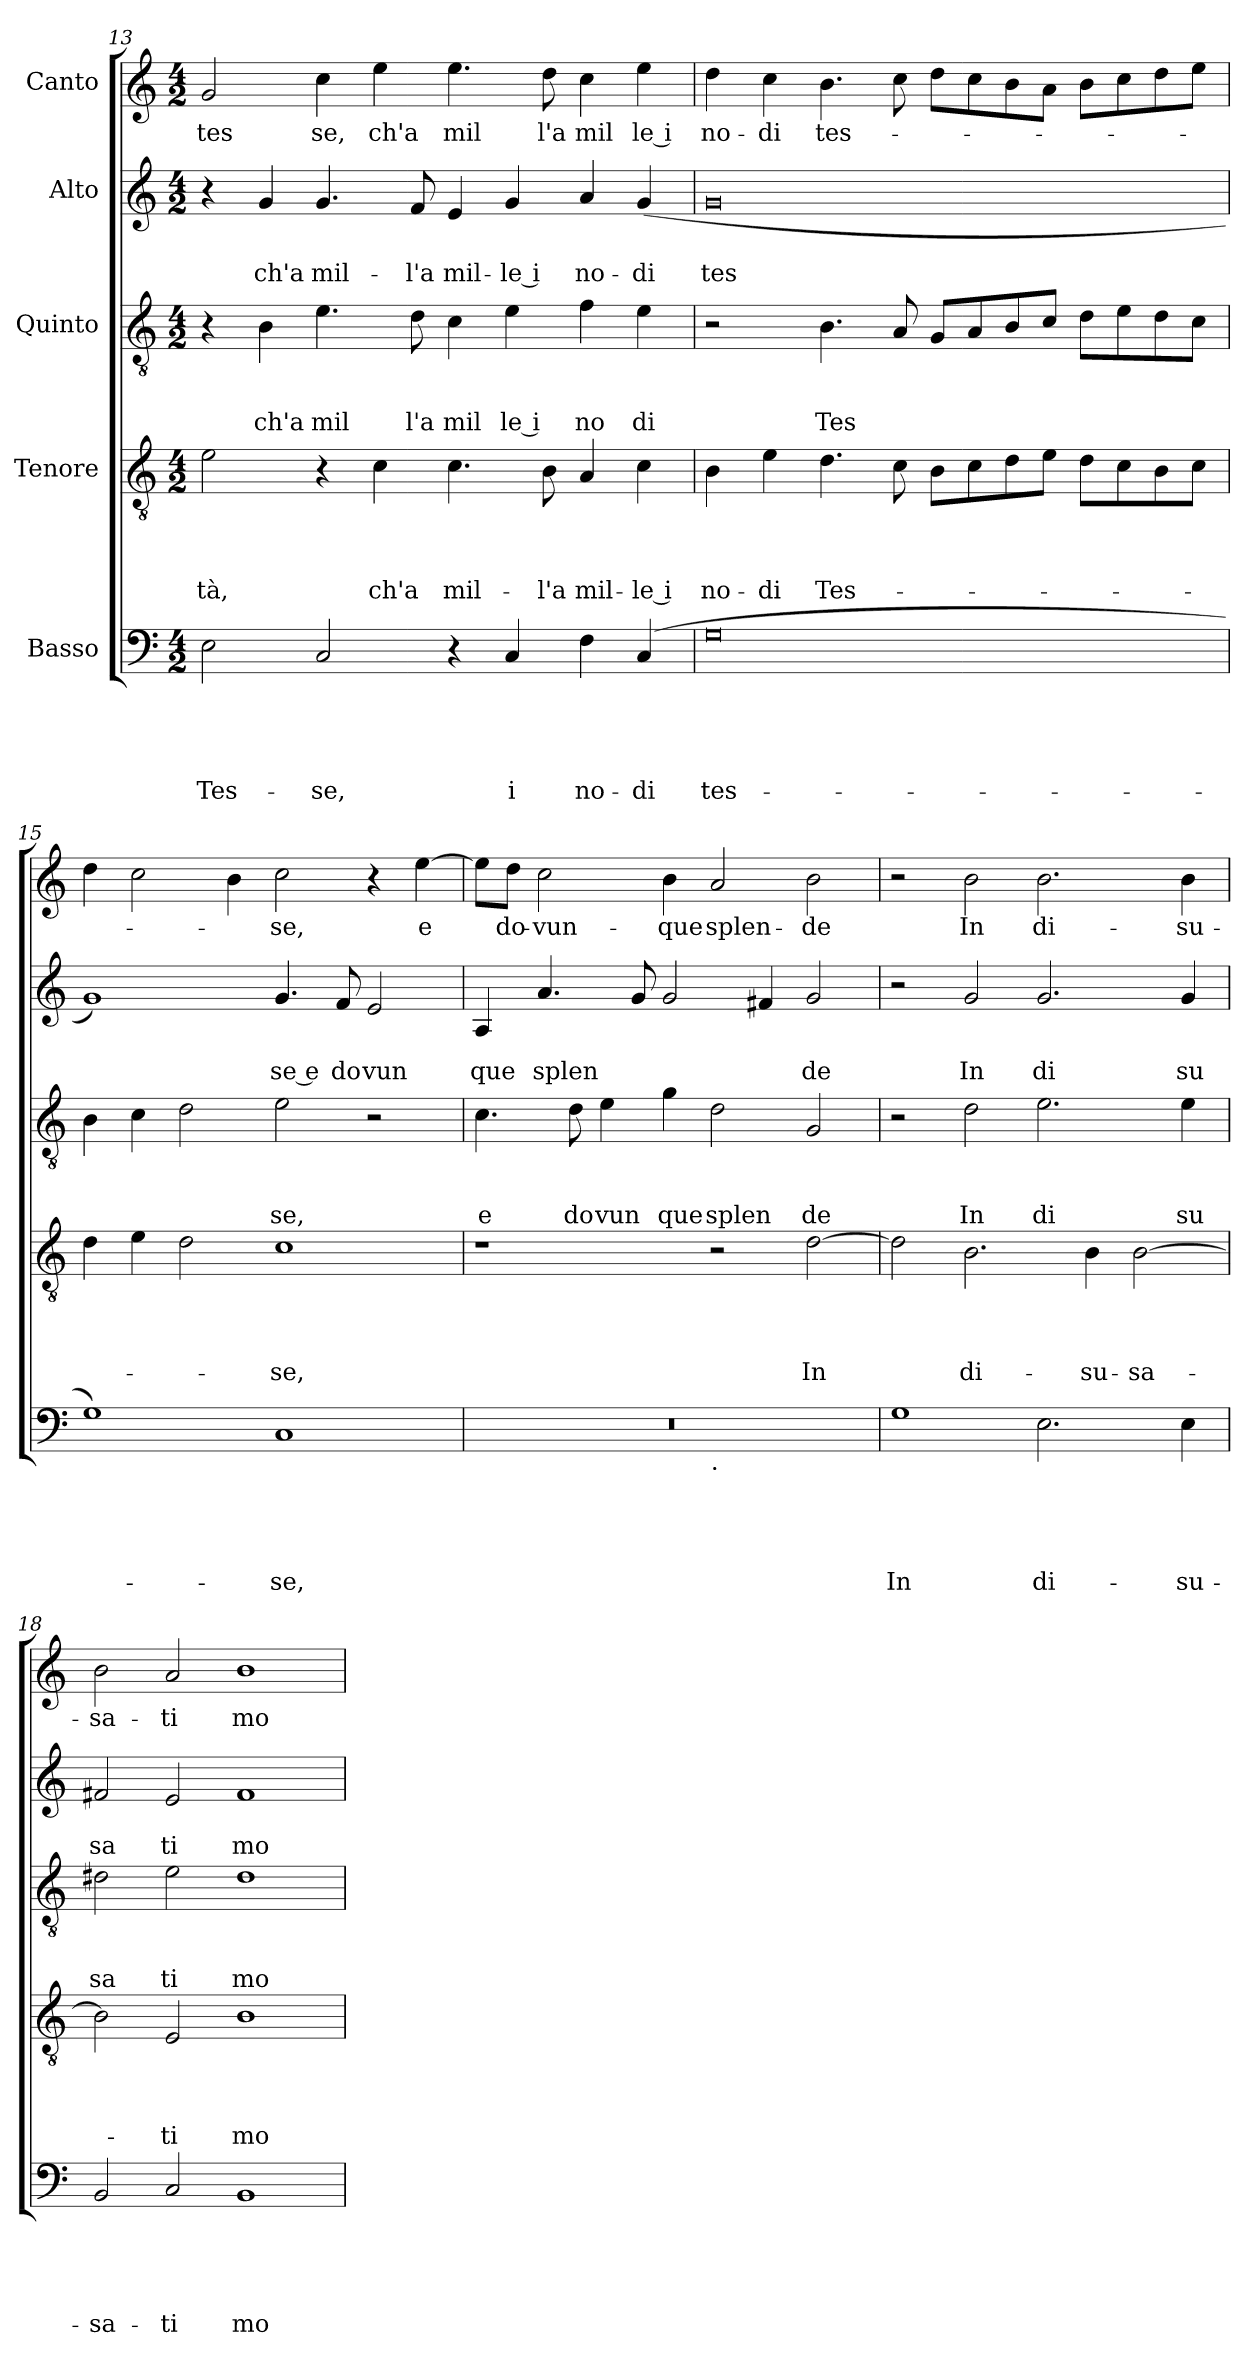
**kern	**text	**text	**text	**text	**text	**kern	**text	**text	**text	**text	**kern	**text	**text	**text	**kern	**text	**text	**kern	**text
*part5	*part5	*part5	*part5	*part5	*part5	*part4	*part4	*part4	*part4	*part4	*part3	*part3	*part3	*part3	*part2	*part2	*part2	*part1	*part1
*staff5	*staff5	*staff5	*staff5	*staff5	*staff5	*staff4	*staff4	*staff4	*staff4	*staff4	*staff3	*staff3	*staff3	*staff3	*staff2	*staff2	*staff2	*staff1	*staff1
*I"Basso	*	*	*	*	*	*I"Tenore	*	*	*	*	*I"Quinto	*	*	*	*I"Alto	*	*	*I"Canto	*
*clefF4	*	*	*	*	*	*clefGv2	*	*	*	*	*clefGv2	*	*	*	*clefG2	*	*	*clefG2	*
*k[]	*	*	*	*	*	*k[]	*	*	*	*	*k[]	*	*	*	*k[]	*	*	*k[]	*
*C:	*	*	*	*	*	*C:	*	*	*	*	*C:	*	*	*	*C:	*	*	*C:	*
*M4/2	*	*	*	*	*	*M4/2	*	*	*	*	*M4/2	*	*	*	*M4/2	*	*	*M4/2	*
=13	=13	=13	=13	=13	=13	=13	=13	=13	=13	=13	=13	=13	=13	=13	=13	=13	=13	=13	=13
!	!	!	!	!	!LO:LY:b	!	!	!	!	!LO:LY:b	!	!	!	!	!	!	!	!	!LO:LY:b
2E\	.	.	.	.	Tes-	2e\	.	.	.	-tà,	4r	.	.	.	4r	.	.	2g/	tes
!	!	!	!	!	!	!	!	!	!	!	!	!	!	!LO:LY:b	!	!	!LO:LY:b	!	!
.	.	.	.	.	.	.	.	.	.	.	4B\	.	.	ch'a	4g/	.	ch'a	.	.
!	!	!	!	!	!LO:LY:b	!	!	!	!	!	!	!	!	!LO:LY:b	!	!	!LO:LY:b	!	!LO:LY:b
2C/	.	.	.	.	-se,	4r	.	.	.	.	4.e\	.	.	mil	4.g/	.	mil-	4cc\	se,
!	!	!	!	!	!	!	!	!	!	!LO:LY:b	!	!	!	!	!	!	!	!	!LO:LY:b
.	.	.	.	.	.	4c\	.	.	.	ch'a	.	.	.	.	.	.	.	4ee\	ch'a
!	!	!	!	!	!	!	!	!	!	!	!	!	!	!LO:LY:b	!	!	!LO:LY:b	!	!
.	.	.	.	.	.	.	.	.	.	.	8d\	.	.	l'a	8f/	.	-l'a	.	.
!	!	!	!	!	!	!	!	!	!	!LO:LY:b	!	!	!	!LO:LY:b	!	!	!LO:LY:b	!	!LO:LY:b
4r	.	.	.	.	.	4.c\	.	.	.	mil-	4c\	.	.	mil	4e/	.	mil-	4.ee\	mil
!	!	!	!	!	!LO:LY:b	!	!	!	!	!	!	!	!	!LO:LY:b:rj	!	!	!LO:LY:b:rj	!	!
4C/	.	.	.	.	i	.	.	.	.	.	4e\	.	.	le i	4g/	.	-le i	.	.
!	!	!	!	!	!	!	!	!	!	!LO:LY:b	!	!	!	!	!	!	!	!	!LO:LY:b
.	.	.	.	.	.	8B\	.	.	.	-l'a	.	.	.	.	.	.	.	8dd\	l'a
!	!	!	!	!	!LO:LY:b	!	!	!	!	!LO:LY:b	!	!	!	!LO:LY:b	!	!	!LO:LY:b	!	!LO:LY:b
4F\	.	.	.	.	no-	4A/	.	.	.	mil-	4f\	.	.	no	4a/	.	no-	4cc\	mil
!	!	!	!	!	!LO:LY:b	!	!	!	!	!LO:LY:b:rj	!	!	!	!LO:LY:b	!	!	!LO:LY:b	!	!LO:LY:b:rj
(4C/	.	.	.	.	-di	4c\	.	.	.	-le i	4e\	.	.	di	(4g/	.	-di	4ee\	le i
!!LO:PB:g=z
=14	=14	=14	=14	=14	=14	=14	=14	=14	=14	=14	=14	=14	=14	=14	=14	=14	=14	=14	=14
!	!	!	!	!	!LO:LY:b	!	!	!	!	!LO:LY:b	!	!	!	!	!	!	!LO:LY:b	!	!LO:LY:b
0G	.	.	.	.	tes-	4B\	.	.	.	no-	2r	.	.	.	0g	.	tes	4dd\	no-
!	!	!	!	!	!	!	!	!	!	!LO:LY:b	!	!	!	!	!	!	!	!	!LO:LY:b
.	.	.	.	.	.	4e\	.	.	.	-di	.	.	.	.	.	.	.	4cc\	-di
!	!	!	!	!	!	!	!	!	!	!LO:LY:b	!	!	!	!LO:LY:b	!	!	!	!	!LO:LY:b
.	.	.	.	.	.	4.d\	.	.	.	Tes-	4.B\	.	.	Tes	.	.	.	4.b\	tes-
.	.	.	.	.	.	8c\	.	.	.	.	8A/	.	.	.	.	.	.	8cc\	.
.	.	.	.	.	.	8B\L	.	.	.	.	8G/L	.	.	.	.	.	.	8dd\L	.
.	.	.	.	.	.	8c\	.	.	.	.	8A/	.	.	.	.	.	.	8cc\	.
.	.	.	.	.	.	8d\	.	.	.	.	8B/	.	.	.	.	.	.	8b\	.
.	.	.	.	.	.	8e\J	.	.	.	.	8c/J	.	.	.	.	.	.	8a\J	.
.	.	.	.	.	.	8d\L	.	.	.	.	8d\L	.	.	.	.	.	.	8b\L	.
.	.	.	.	.	.	8c\	.	.	.	.	8e\	.	.	.	.	.	.	8cc\	.
.	.	.	.	.	.	8B\	.	.	.	.	8d\	.	.	.	.	.	.	8dd\	.
.	.	.	.	.	.	8c\J	.	.	.	.	8c\J	.	.	.	.	.	.	8ee\J	.
=15	=15	=15	=15	=15	=15	=15	=15	=15	=15	=15	=15	=15	=15	=15	=15	=15	=15	=15	=15
1G)	.	.	.	.	.	4d\	.	.	.	.	4B\	.	.	.	1g)	.	.	4dd\	.
.	.	.	.	.	.	4e\	.	.	.	.	4c\	.	.	.	.	.	.	2cc\	.
.	.	.	.	.	.	2d\	.	.	.	.	2d\	.	.	.	.	.	.	.	.
.	.	.	.	.	.	.	.	.	.	.	.	.	.	.	.	.	.	4b\	.
!	!	!	!	!	!LO:LY:b	!	!	!	!	!LO:LY:b	!	!	!	!LO:LY:b	!	!	!LO:LY:b:rj	!	!LO:LY:b
1C	.	.	.	.	-se,	1c	.	.	.	-se,	2e\	.	.	se,	4.g/	.	se e	2cc\	-se,
!	!	!	!	!	!	!	!	!	!	!	!	!	!	!	!	!	!LO:LY:b	!	!
.	.	.	.	.	.	.	.	.	.	.	.	.	.	.	8f/	.	do	.	.
!	!	!	!	!	!	!	!	!	!	!	!	!	!	!	!	!	!LO:LY:b	!	!
.	.	.	.	.	.	.	.	.	.	.	2r	.	.	.	2e/	.	vun	4r	.
!	!	!	!	!	!	!	!	!	!	!	!	!	!	!	!	!	!	!	!LO:LY:b
.	.	.	.	.	.	.	.	.	.	.	.	.	.	.	.	.	.	[>4ee\	e
=16	=16	=16	=16	=16	=16	=16	=16	=16	=16	=16	=16	=16	=16	=16	=16	=16	=16	=16	=16
!	!	!	!	!	!	!	!	!	!	!	!	!	!	!LO:LY:b	!	!	!LO:LY:b	!	!
*^	*	*	*	*	*	*	*	*	*	*	*	*	*	*	*	*	*	*	*
0r	1ryy	.	.	.	.	.	1r	.	.	.	.	4.c\	.	.	e	4A/	.	que	8ee\L]	.
!	!	!	!	!	!	!	!	!	!	!	!	!	!	!	!	!	!	!	!	!LO:LY:b
.	.	.	.	.	.	.	.	.	.	.	.	.	.	.	.	.	.	.	8dd\J	do-
!	!	!	!	!	!	!	!	!	!	!	!	!	!	!	!	!	!	!LO:LY:b	!	!LO:LY:b
.	.	.	.	.	.	.	.	.	.	.	.	.	.	.	.	4.a/	.	splen	2cc\	-vun-
!	!	!	!	!	!	!	!	!	!	!	!	!	!	!	!LO:LY:b	!	!	!	!	!
.	.	.	.	.	.	.	.	.	.	.	.	8d\	.	.	do	.	.	.	.	.
!	!	!	!	!	!	!	!	!	!	!	!	!	!	!	!LO:LY:b	!	!	!	!	!
.	.	.	.	.	.	.	.	.	.	.	.	4e\	.	.	vun	.	.	.	.	.
.	.	.	.	.	.	.	.	.	.	.	.	.	.	.	.	8g/	.	.	.	.
!	!	!	!	!	!	!	!	!	!	!	!	!	!	!	!LO:LY:b	!	!	!	!	!LO:LY:b
.	.	.	.	.	.	.	.	.	.	.	.	4g\	.	.	que	2g/	.	.	4b\	-que
!	!LO:TX:b:t=.	!	!	!	!	!	!	!	!	!	!	!	!	!	!	!	!	!	!	!
!	!	!	!	!	!	!	!	!	!	!	!	!	!	!	!LO:LY:b	!	!	!	!	!LO:LY:b
.	1ryy	.	.	.	.	.	2r	.	.	.	.	2d\	.	.	splen	.	.	.	2a/	splen-
.	.	.	.	.	.	.	.	.	.	.	.	.	.	.	.	4f#X/	.	.	.	.
!	!	!	!	!	!	!	!	!	!	!	!LO:LY:b	!	!	!	!LO:LY:b	!	!	!LO:LY:b	!	!LO:LY:b
.	.	.	.	.	.	.	[>2d\	.	.	.	In	2G/	.	.	de	2g/	.	de	2b\	-de
=17	=17	=17	=17	=17	=17	=17	=17	=17	=17	=17	=17	=17	=17	=17	=17	=17	=17	=17	=17	=17
!	!	!	!	!	!	!LO:LY:b	!	!	!	!	!	!	!	!	!	!	!	!	!	!
*v	*v	*	*	*	*	*	*	*	*	*	*	*	*	*	*	*	*	*	*	*
1G	.	.	.	.	In	2d\]	.	.	.	.	2r	.	.	.	2r	.	.	2r	.
!	!	!	!	!	!	!	!	!	!	!LO:LY:b	!	!	!	!LO:LY:b	!	!	!LO:LY:b	!	!LO:LY:b
.	.	.	.	.	.	2.B\	.	.	.	di-	2d\	.	.	In	2g/	.	In	2b\	In
!	!	!	!	!	!LO:LY:b	!	!	!	!	!	!	!	!	!LO:LY:b	!	!	!LO:LY:b	!	!LO:LY:b
2.E\	.	.	.	.	di-	.	.	.	.	.	2.e\	.	.	di	2.g/	.	di	2.b\	di-
!	!	!	!	!	!	!	!	!	!	!LO:LY:b	!	!	!	!	!	!	!	!	!
.	.	.	.	.	.	4B\	.	.	.	-su-	.	.	.	.	.	.	.	.	.
!	!	!	!	!	!	!	!	!	!	!LO:LY:b	!	!	!	!	!	!	!	!	!
.	.	.	.	.	.	[>2B\	.	.	.	-sa-	.	.	.	.	.	.	.	.	.
!	!	!	!	!	!LO:LY:b	!	!	!	!	!	!	!	!	!LO:LY:b	!	!	!LO:LY:b	!	!LO:LY:b
4E\	.	.	.	.	-su-	.	.	.	.	.	4e\	.	.	su	4g/	.	su	4b\	-su-
=18	=18	=18	=18	=18	=18	=18	=18	=18	=18	=18	=18	=18	=18	=18	=18	=18	=18	=18	=18
!	!	!	!	!	!LO:LY:b	!	!	!	!	!	!	!	!	!LO:LY:b	!	!	!LO:LY:b	!	!LO:LY:b
2BB/	.	.	.	.	-sa-	2B\]	.	.	.	.	2d#X\	.	.	sa	2f#X/	.	sa	2b\	-sa-
!	!	!	!	!	!LO:LY:b	!	!	!	!	!LO:LY:b	!	!	!	!LO:LY:b	!	!	!LO:LY:b	!	!LO:LY:b
2C/	.	.	.	.	-ti	2E/	.	.	.	-ti	2e\	.	.	ti	2e/	.	ti	2a/	-ti
!	!	!	!	!	!LO:LY:b	!	!	!	!	!LO:LY:b	!	!	!	!LO:LY:b	!	!	!LO:LY:b	!	!LO:LY:b
1BB	.	.	.	.	mo-	1B	.	.	.	mo-	1d#	.	.	mo	1f#	.	mo	1b	mo-
=	=	=	=	=	=	=	=	=	=	=	=	=	=	=	=	=	=	=	=
*-	*-	*-	*-	*-	*-	*-	*-	*-	*-	*-	*-	*-	*-	*-	*-	*-	*-	*-	*-
